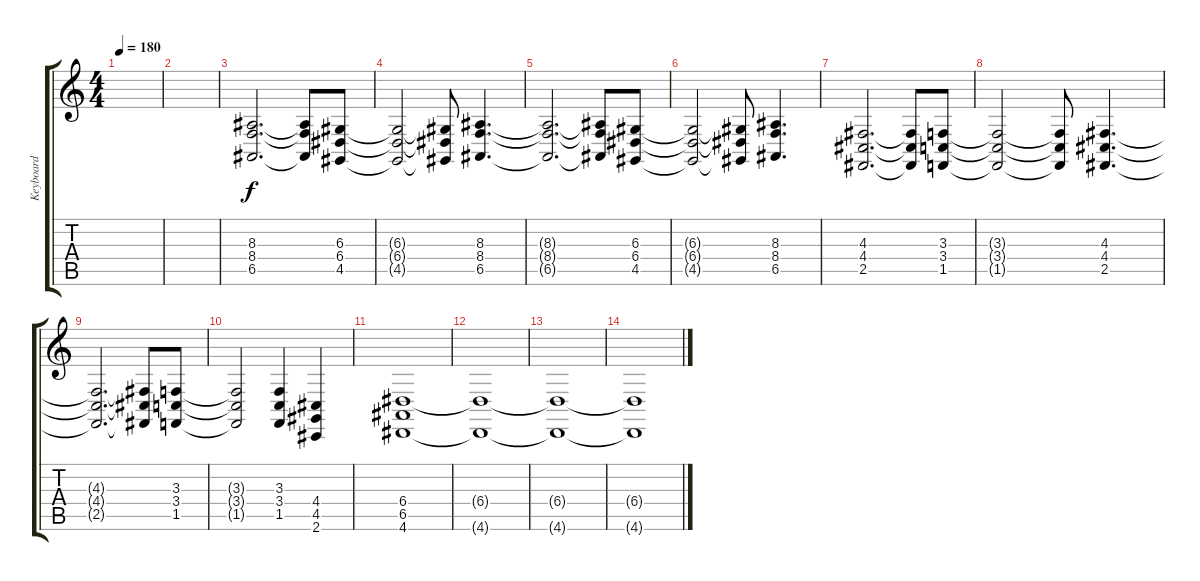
\track ("Keyboard" "Keyboard") {instrument pad4choir}
\staff {score tabs}
\tuning (B3 Gb3 D3 A2 E2 B1) {hide}
\ts (4 4)
\tempo 180
\clef g2
\ks c
|
|
(8.3 8.4 6.5).2{d} (8.3{t} 8.4{t} 6.5{t}).8 (6.3 6.4 4.5).8 |
(6.3{t} 6.4{t} 4.5{t}).2 (6.3{t} 6.4{t} 4.5{t}).8 (8.3 8.4 6.5).4{d} |
(8.3{t} 8.4{t} 6.5{t}).2{d} (8.3{t} 8.4{t} 6.5{t}).8 (6.3 6.4 4.5).8 |
(6.3{t} 6.4{t} 4.5{t}).2 (6.3{t} 6.4{t} 4.5{t}).8 (8.3 8.4 6.5).4{d} |
(4.3 4.4 2.5).2{d} (4.3{t} 4.4{t} 2.5{t}).8 (3.3 3.4 1.5).8 |
(3.3{t} 3.4{t} 1.5{t}).2 (3.3{t} 3.4{t} 1.5{t}).8 (4.3 4.4 2.5).4{d} |
(4.3{t} 4.4{t} 2.5{t}).2{d} (4.3{t} 4.4{t} 2.5{t}).8 (3.3 3.4 1.5).8 |
(3.3{t} 3.4{t} 1.5{t}).2 (3.3 3.4 1.5).4 (4.4 4.5 2.6).4 |
(6.4 6.5 4.6).1 |
(6.4{t} 4.6{t}).1 |
(6.4{t} 4.6{t}).1 |
(6.4{t} 4.6{t}).1
